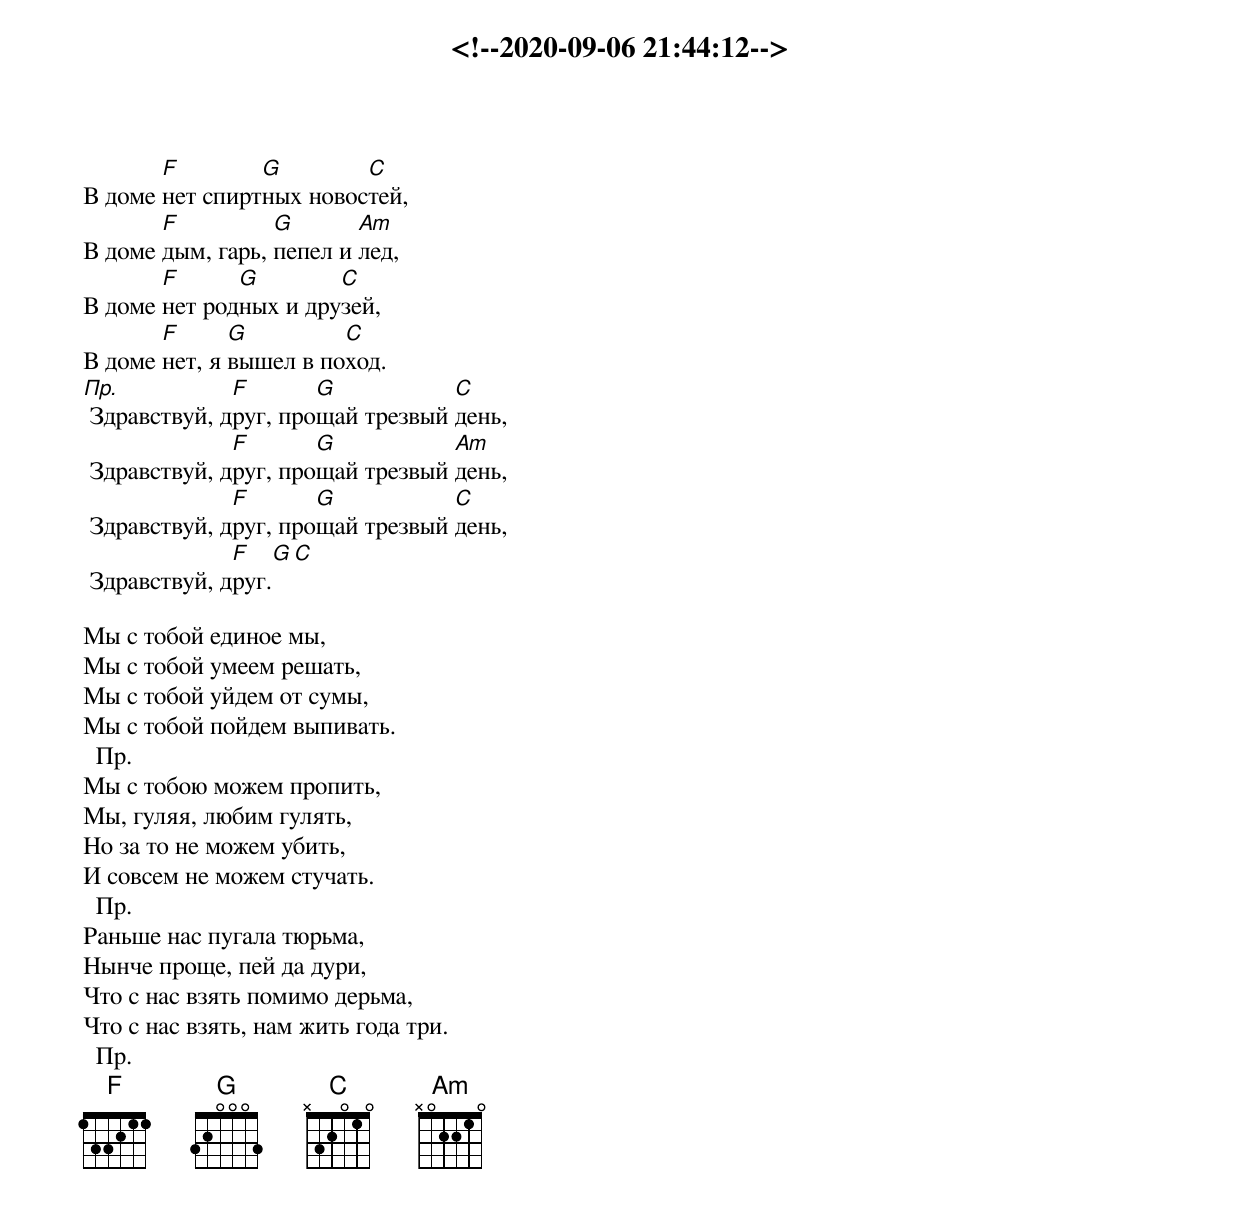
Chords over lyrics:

<!--2020-09-06 21:44:12-->
       F        G        C
В доме нет спиртных новостей,
       F          G       Am
В доме дым, гарь, пепел и лед,
       F      G        C
В доме нет родных и друзей,
       F      G         C
В доме нет, я вышел в поход.
Пр.           F       G           C
 Здравствуй, друг, прощай трезвый день,
              F       G           Am
 Здравствуй, друг, прощай трезвый день,
              F       G           C
 Здравствуй, друг, прощай трезвый день,
              F       G           C
 Здравствуй, друг.

Мы с тобой единое мы,
Мы с тобой умеем решать,
Мы с тобой уйдем от сумы,
Мы с тобой пойдем выпивать.
  Пр.
Мы с тобою можем пропить,
Мы, гуляя, любим гулять,
Но за то не можем убить,
И совсем не можем стучать.
  Пр.
Раньше нас пугала тюрьма,
Нынче проще, пей да дури,
Что с нас взять помимо дерьма,
Что с нас взять, нам жить года три.
  Пр.
